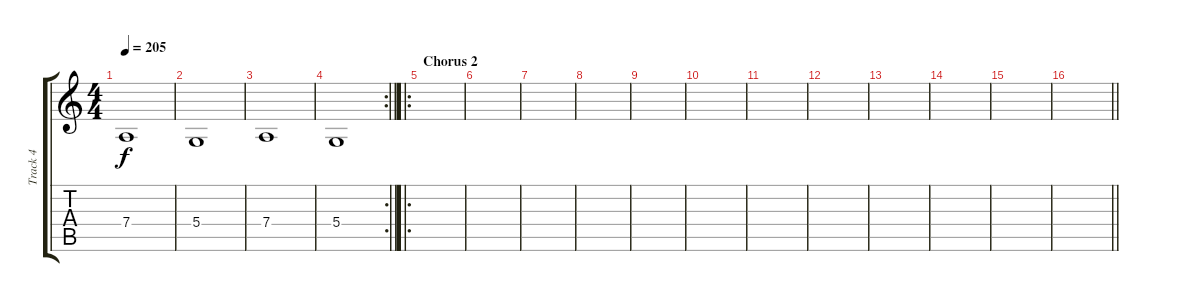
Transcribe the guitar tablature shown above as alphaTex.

\track ("Track 4" "Track 4") {instrument drawbarorgan}
\staff {score tabs}
\tuning (E4 B3 G3 D3 A2 E2) {hide}
\ts (4 4)
\tempo 205
\clef g2
\ks c
7.4.1{dy f} |
5.4.1 |
7.4.1 |
\rc 2
\barLineRight lightlight
5.4.1 |
\ro
\section ("" "Chorus 2")
|
|
|
|
|
|
|
|
|
|
|
\barLineRight lightlight
